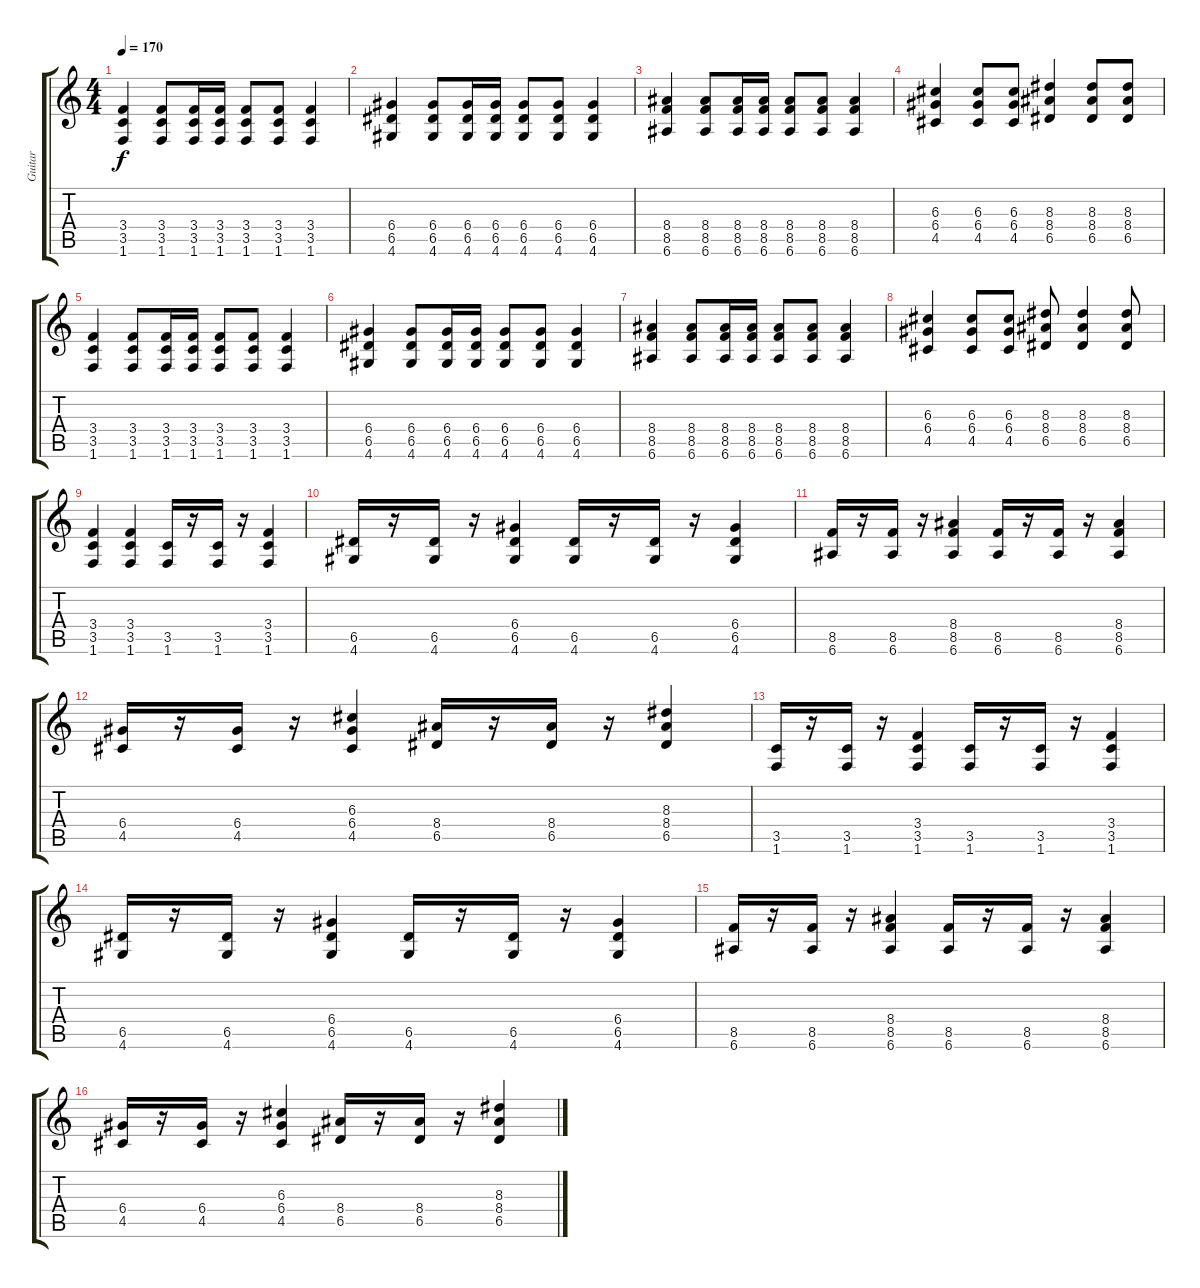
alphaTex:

\track ("Guitar " "Guitar ") {instrument distortionguitar}
\staff {score tabs}
\tuning (E4 B3 G3 D3 A2 E2) {hide}
\ts (4 4)
\tempo 170
\clef g2
\ks c
(3.4 3.5 1.6).4{dy f} (3.4 3.5 1.6).8 (3.4 3.5 1.6).16 (3.4 3.5 1.6).16 (3.4 3.5 1.6).8 (3.4 3.5 1.6).8 (3.4 3.5 1.6).4 |
(6.4 6.5 4.6).4 (6.4 6.5 4.6).8 (6.4 6.5 4.6).16 (6.4 6.5 4.6).16 (6.4 6.5 4.6).8 (6.4 6.5 4.6).8 (6.4 6.5 4.6).4 |
(8.4 8.5 6.6).4 (8.4 8.5 6.6).8 (8.4 8.5 6.6).16 (8.4 8.5 6.6).16 (8.4 8.5 6.6).8 (8.4 8.5 6.6).8 (8.4 8.5 6.6).4 |
(6.3 6.4 4.5).4 (6.3 6.4 4.5).8 (6.3 6.4 4.5).8 (8.3 8.4 6.5).4 (8.3 8.4 6.5).8 (8.3 8.4 6.5).8 |
(3.4 3.5 1.6).4 (3.4 3.5 1.6).8 (3.4 3.5 1.6).16 (3.4 3.5 1.6).16 (3.4 3.5 1.6).8 (3.4 3.5 1.6).8 (3.4 3.5 1.6).4 |
(6.4 6.5 4.6).4 (6.4 6.5 4.6).8 (6.4 6.5 4.6).16 (6.4 6.5 4.6).16 (6.4 6.5 4.6).8 (6.4 6.5 4.6).8 (6.4 6.5 4.6).4 |
(8.4 8.5 6.6).4 (8.4 8.5 6.6).8 (8.4 8.5 6.6).16 (8.4 8.5 6.6).16 (8.4 8.5 6.6).8 (8.4 8.5 6.6).8 (8.4 8.5 6.6).4 |
(6.3 6.4 4.5).4 (6.3 6.4 4.5).8 (6.3 6.4 4.5).8 (8.3 8.4 6.5).8 (8.3 8.4 6.5).4 (8.3 8.4 6.5).8 |
(3.4 3.5 1.6).4{volume 14} (3.4 3.5 1.6).4 (3.5 1.6).16 r.16 (3.5 1.6).16 r.16 (3.4 3.5 1.6).4 |
(6.5 4.6).16 r.16 (6.5 4.6).16 r.16 (6.4 6.5 4.6).4 (6.5 4.6).16 r.16 (6.5 4.6).16 r.16 (6.4 6.5 4.6).4 |
(8.5 6.6).16 r.16 (8.5 6.6).16 r.16 (8.4 8.5 6.6).4 (8.5 6.6).16 r.16 (8.5 6.6).16 r.16 (8.4 8.5 6.6).4 |
(6.4 4.5).16 r.16 (6.4 4.5).16 r.16 (6.3 6.4 4.5).4 (8.4 6.5).16 r.16 (8.4 6.5).16 r.16 (8.3 8.4 6.5).4 |
(3.5 1.6).16{volume 14} r.16 (3.5 1.6).16 r.16 (3.4 3.5 1.6).4 (3.5 1.6).16 r.16 (3.5 1.6).16 r.16 (3.4 3.5 1.6).4 |
(6.5 4.6).16 r.16 (6.5 4.6).16 r.16 (6.4 6.5 4.6).4 (6.5 4.6).16 r.16 (6.5 4.6).16 r.16 (6.4 6.5 4.6).4 |
(8.5 6.6).16 r.16 (8.5 6.6).16 r.16 (8.4 8.5 6.6).4 (8.5 6.6).16 r.16 (8.5 6.6).16 r.16 (8.4 8.5 6.6).4 |
(6.4 4.5).16 r.16 (6.4 4.5).16 r.16 (6.3 6.4 4.5).4 (8.4 6.5).16 r.16 (8.4 6.5).16 r.16 (8.3 8.4 6.5).4
